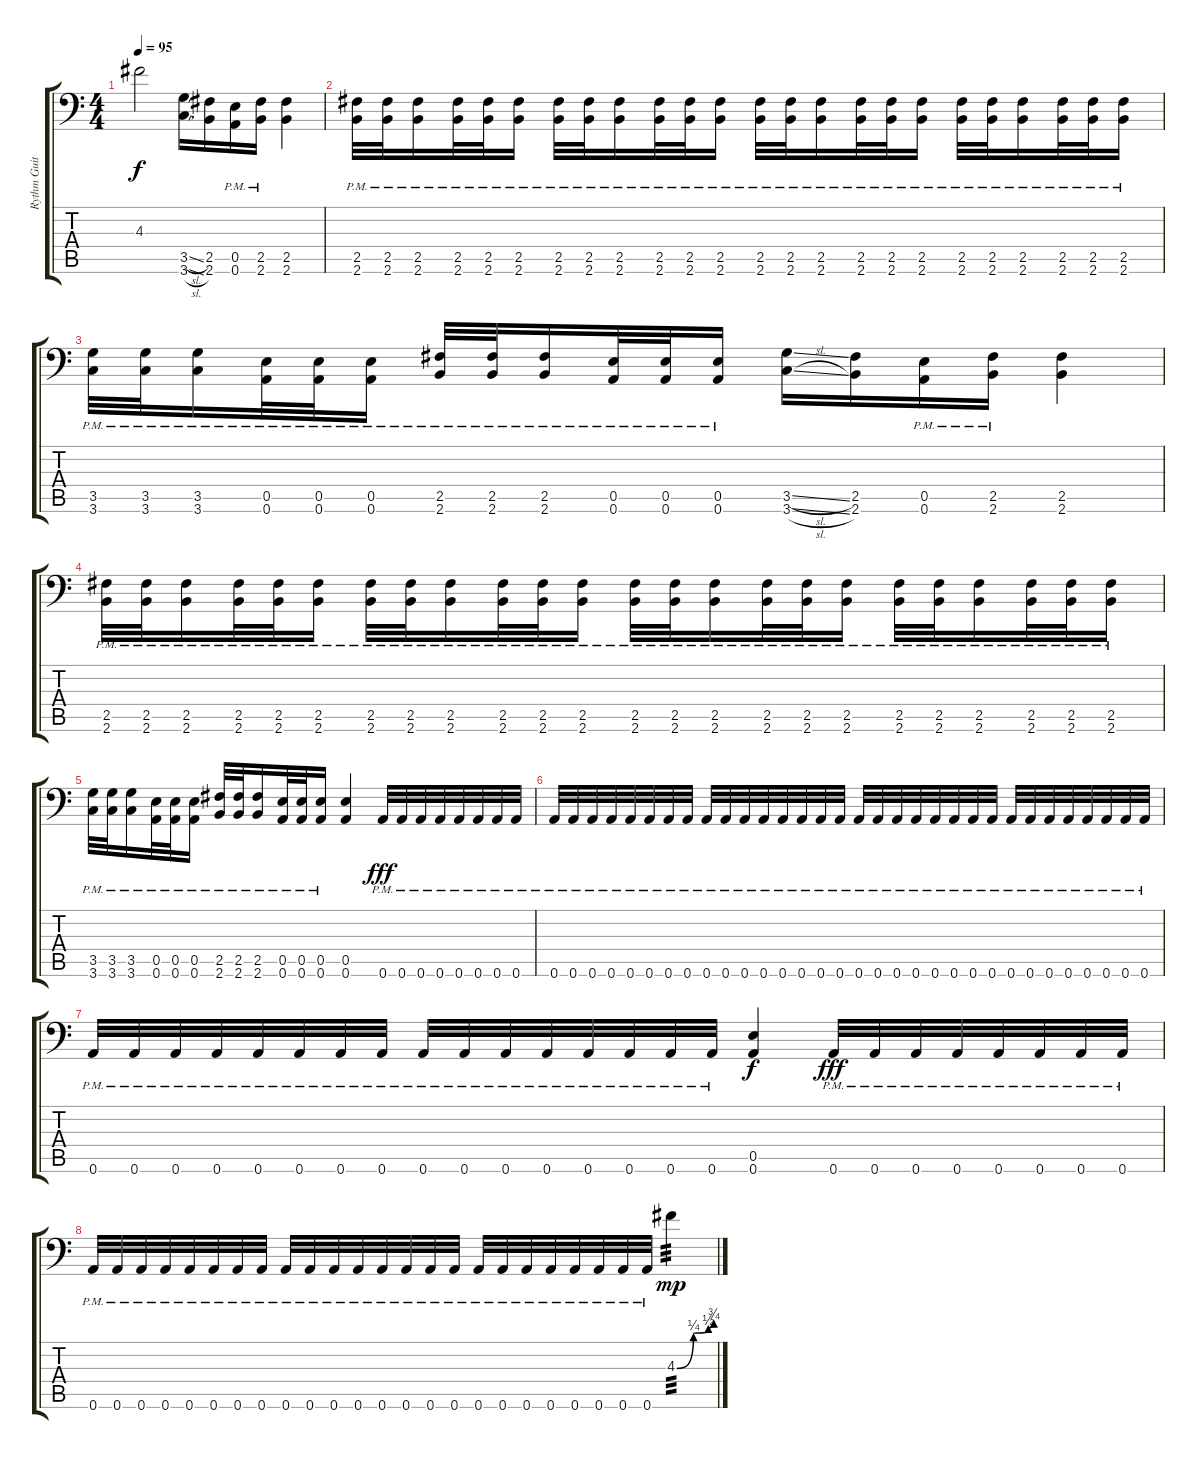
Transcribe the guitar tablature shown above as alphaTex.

\track ("Rythm Guitar 2" "Rythm Guit") {instrument overdrivenguitar}
\staff {score tabs}
\tuning (B3 Gb3 D3 A2 E2 A1) {hide}
\ts (4 4)
\tempo 95
\clef f4
\ks c
4.3{t}.2{dy f} (3.5{sl} 3.6{sl}).16 (2.5 2.6).16 (0.5{pm} 0.6{pm}).16 (2.5{pm} 2.6{pm}).16 (2.5 2.6).4 |
(2.5{pm} 2.6{pm}).32 (2.5{pm} 2.6{pm}).32 (2.5{pm} 2.6{pm}).16 (2.5{pm} 2.6{pm}).32 (2.5{pm} 2.6{pm}).32 (2.5{pm} 2.6{pm}).16 (2.5{pm} 2.6{pm}).32 (2.5{pm} 2.6{pm}).32 (2.5{pm} 2.6{pm}).16 (2.5{pm} 2.6{pm}).32 (2.5{pm} 2.6{pm}).32 (2.5{pm} 2.6{pm}).16 (2.5{pm} 2.6{pm}).32 (2.5{pm} 2.6{pm}).32 (2.5{pm} 2.6{pm}).16 (2.5{pm} 2.6{pm}).32 (2.5{pm} 2.6{pm}).32 (2.5{pm} 2.6{pm}).16 (2.5{pm} 2.6{pm}).32 (2.5{pm} 2.6{pm}).32 (2.5{pm} 2.6{pm}).16 (2.5{pm} 2.6{pm}).32 (2.5{pm} 2.6{pm}).32 (2.5{pm} 2.6{pm}).16 |
(3.5{pm} 3.6{pm}).32 (3.5{pm} 3.6{pm}).32 (3.5{pm} 3.6{pm}).16 (0.5{pm} 0.6{pm}).32 (0.5{pm} 0.6{pm}).32 (0.5{pm} 0.6{pm}).16 (2.5{pm} 2.6{pm}).32 (2.5{pm} 2.6{pm}).32 (2.5{pm} 2.6{pm}).16 (0.5{pm} 0.6{pm}).32 (0.5{pm} 0.6{pm}).32 (0.5{pm} 0.6{pm}).16 (3.5{sl} 3.6{sl}).16 (2.5 2.6).16 (0.5{pm} 0.6{pm}).16 (2.5{pm} 2.6{pm}).16 (2.5 2.6).4 |
(2.5{pm} 2.6{pm}).32 (2.5{pm} 2.6{pm}).32 (2.5{pm} 2.6{pm}).16 (2.5{pm} 2.6{pm}).32 (2.5{pm} 2.6{pm}).32 (2.5{pm} 2.6{pm}).16 (2.5{pm} 2.6{pm}).32 (2.5{pm} 2.6{pm}).32 (2.5{pm} 2.6{pm}).16 (2.5{pm} 2.6{pm}).32 (2.5{pm} 2.6{pm}).32 (2.5{pm} 2.6{pm}).16 (2.5{pm} 2.6{pm}).32 (2.5{pm} 2.6{pm}).32 (2.5{pm} 2.6{pm}).16 (2.5{pm} 2.6{pm}).32 (2.5{pm} 2.6{pm}).32 (2.5{pm} 2.6{pm}).16 (2.5{pm} 2.6{pm}).32 (2.5{pm} 2.6{pm}).32 (2.5{pm} 2.6{pm}).16 (2.5{pm} 2.6{pm}).32 (2.5{pm} 2.6{pm}).32 (2.5{pm} 2.6{pm}).16 |
(3.5{pm} 3.6{pm}).32 (3.5{pm} 3.6{pm}).32 (3.5{pm} 3.6{pm}).16 (0.5{pm} 0.6{pm}).32 (0.5{pm} 0.6{pm}).32 (0.5{pm} 0.6{pm}).16 (2.5{pm} 2.6{pm}).32 (2.5{pm} 2.6{pm}).32 (2.5{pm} 2.6{pm}).16 (0.5{pm} 0.6{pm}).32 (0.5{pm} 0.6{pm}).32 (0.5{pm} 0.6{pm}).16 (0.5 0.6).4 0.6{pm}.32{dy fff} 0.6{pm}.32 0.6{pm}.32 0.6{pm}.32 0.6{pm}.32 0.6{pm}.32 0.6{pm}.32 0.6{pm}.32 |
0.6{pm}.32 0.6{pm}.32 0.6{pm}.32 0.6{pm}.32 0.6{pm}.32 0.6{pm}.32 0.6{pm}.32 0.6{pm}.32 0.6{pm}.32 0.6{pm}.32 0.6{pm}.32 0.6{pm}.32 0.6{pm}.32 0.6{pm}.32 0.6{pm}.32 0.6{pm}.32 0.6{pm}.32 0.6{pm}.32 0.6{pm}.32 0.6{pm}.32 0.6{pm}.32 0.6{pm}.32 0.6{pm}.32 0.6{pm}.32 0.6{pm}.32 0.6{pm}.32 0.6{pm}.32 0.6{pm}.32 0.6{pm}.32 0.6{pm}.32 0.6{pm}.32 0.6{pm}.32 |
0.6{pm}.32 0.6{pm}.32 0.6{pm}.32 0.6{pm}.32 0.6{pm}.32 0.6{pm}.32 0.6{pm}.32 0.6{pm}.32 0.6{pm}.32 0.6{pm}.32 0.6{pm}.32 0.6{pm}.32 0.6{pm}.32 0.6{pm}.32 0.6{pm}.32 0.6{pm}.32 (0.5 0.6).4{dy f} 0.6{pm}.32{dy fff} 0.6{pm}.32 0.6{pm}.32 0.6{pm}.32 0.6{pm}.32 0.6{pm}.32 0.6{pm}.32 0.6{pm}.32 |
0.6{pm}.32 0.6{pm}.32 0.6{pm}.32 0.6{pm}.32 0.6{pm}.32 0.6{pm}.32 0.6{pm}.32 0.6{pm}.32 0.6{pm}.32 0.6{pm}.32 0.6{pm}.32 0.6{pm}.32 0.6{pm}.32 0.6{pm}.32 0.6{pm}.32 0.6{pm}.32 0.6{pm}.32 0.6{pm}.32 0.6{pm}.32 0.6{pm}.32 0.6{pm}.32 0.6{pm}.32 0.6{pm}.32 0.6{pm}.32 4.3{be (custom 0 0 27 1 51 2 60 3)}.4{tp 3 dy mp}
